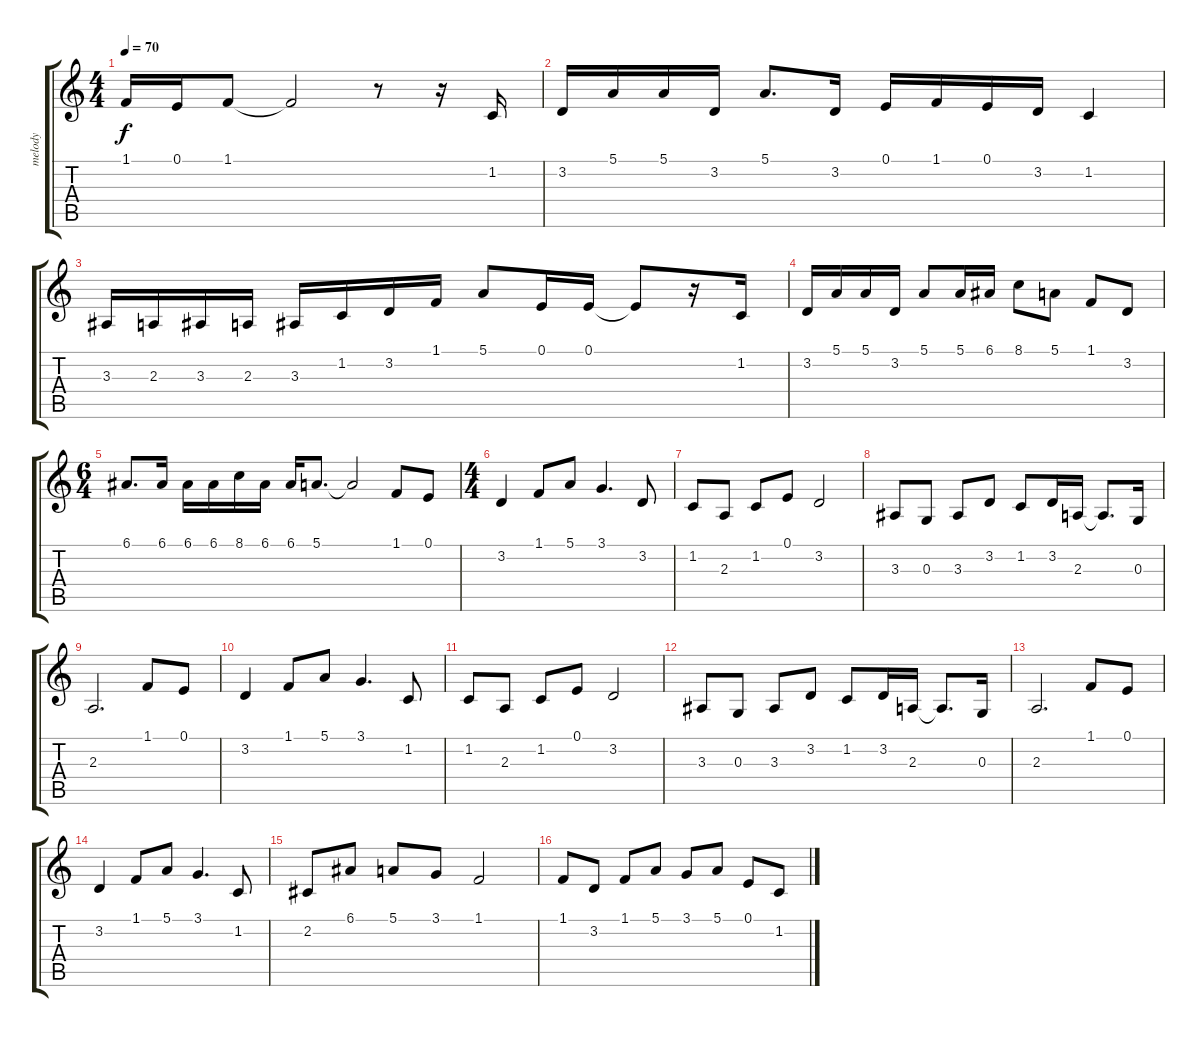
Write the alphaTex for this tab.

\track ("melody" "melody") {instrument flute}
\staff {score tabs}
\tuning (E4 B3 G3 D3 A2 E2) {hide}
\ts (4 4)
\tempo 70
\clef g2
\ks c
1.1.16{dy f} 0.1.16 1.1.8 1.1{t}.2 r.8 r.16 1.2.16 |
3.2.16 5.1.16 5.1.16 3.2.16 5.1.8{d} 3.2.16 0.1.16 1.1.16 0.1.16 3.2.16 1.2.4 |
3.3.16 2.3.16 3.3.16 2.3.16 3.3.16 1.2.16 3.2.16 1.1.16 5.1.8 0.1.16 0.1.16 0.1{t}.8 r.16 1.2.16 |
3.2.16 5.1.16 5.1.16 3.2.16 5.1.8 5.1.16 6.1.16 8.1.8 5.1.8 1.1.8 3.2.8 |
\ts (6 4)
6.1.8{d} 6.1.16 6.1.16 6.1.16 8.1.16 6.1.16 6.1.16 5.1.8{d} 5.1{t}.2 1.1.8 0.1.8 |
\ts (4 4)
3.2.4 1.1.8 5.1.8 3.1.4{d} 3.2.8 |
1.2.8 2.3.8 1.2.8 0.1.8 3.2.2 |
3.3.8 0.3.8 3.3.8 3.2.8 1.2.8 3.2.16 2.3.16 2.3{t}.8{d} 0.3.16 |
2.3.2{d} 1.1.8 0.1.8 |
3.2.4 1.1.8 5.1.8 3.1.4{d} 1.2.8 |
1.2.8 2.3.8 1.2.8 0.1.8 3.2.2 |
3.3.8 0.3.8 3.3.8 3.2.8 1.2.8 3.2.16 2.3.16 2.3{t}.8{d} 0.3.16 |
2.3.2{d} 1.1.8 0.1.8 |
3.2.4 1.1.8 5.1.8 3.1.4{d} 1.2.8 |
2.2.8 6.1.8 5.1.8 3.1.8 1.1.2 |
1.1.8 3.2.8 1.1.8 5.1.8 3.1.8 5.1.8 0.1.8 1.2.8
